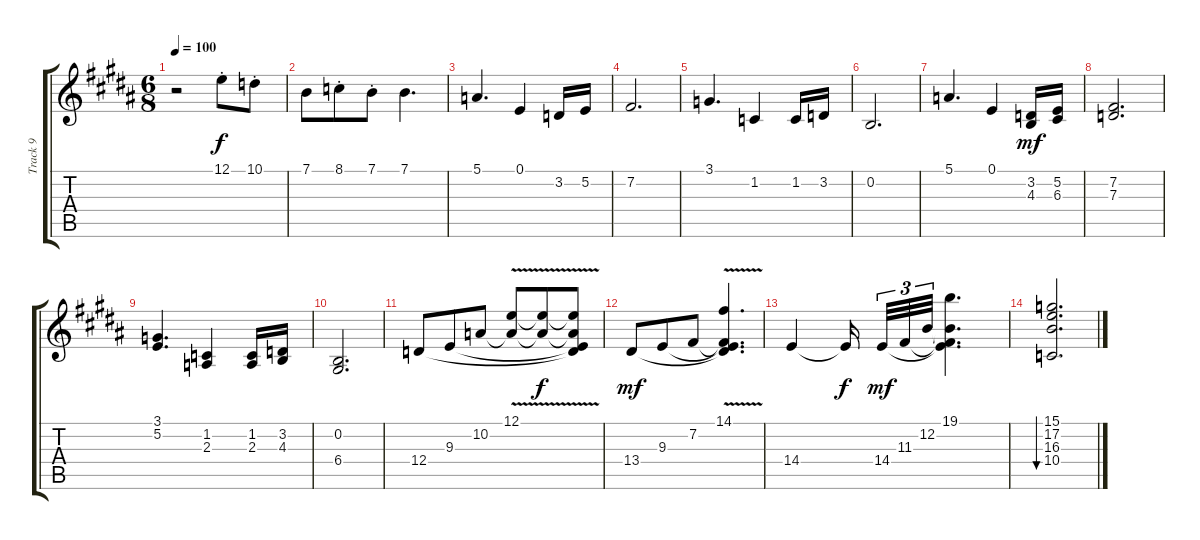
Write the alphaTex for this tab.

\track ("Track 9" "Track 9") {instrument electricpiano1}
\staff {score tabs}
\tuning (E4 B3 G3 D3 A2 E2) {hide}
\ts (6 8)
\tempo 100
\clef g2
\ks b
r.2{dy ppp} 12.1{st}.8{dy f} 10.1{st}.8 |
7.1.8 8.1{st}.8 7.1{st}.8 7.1.4{d} |
5.1.4{d} 0.1.4 3.2.16 5.2.16 |
7.2.2{d} |
3.1.4{d} 1.2.4 1.2.16 3.2.16 |
0.2.2{d} |
5.1.4{d} 0.1.4 (3.2 4.3).16{dy mf} (5.2 6.3).16 |
(7.2 7.3).2{d} |
(3.1 5.2).4{d} (1.2 2.3).4 (1.2 2.3).16 (3.2 4.3).16 |
(0.2 6.4).2{d} |
12.4.8 9.3.8 10.2.8 (12.1 10.2{v t}).8 (12.1{v t} 10.2{t}).8{dy f} (12.1{t} 10.2{t} 9.3{t} 12.4{t}).8 |
13.4.8{dy mf} 9.3.8 7.2.8 (14.1 7.2{v t} 9.3{t} 13.4{t}).4{d} |
14.4.4 14.4{t}.16{dy f beam splitsecondary} 14.4.32{tu (3 2) dy mf} 11.3.32{tu (3 2)} 12.2.32{tu (3 2)} (19.1 12.2{t} 11.3{t} 14.4{t}).4{d} |
(15.1 17.2 16.3 10.4).2{d bu 30}
